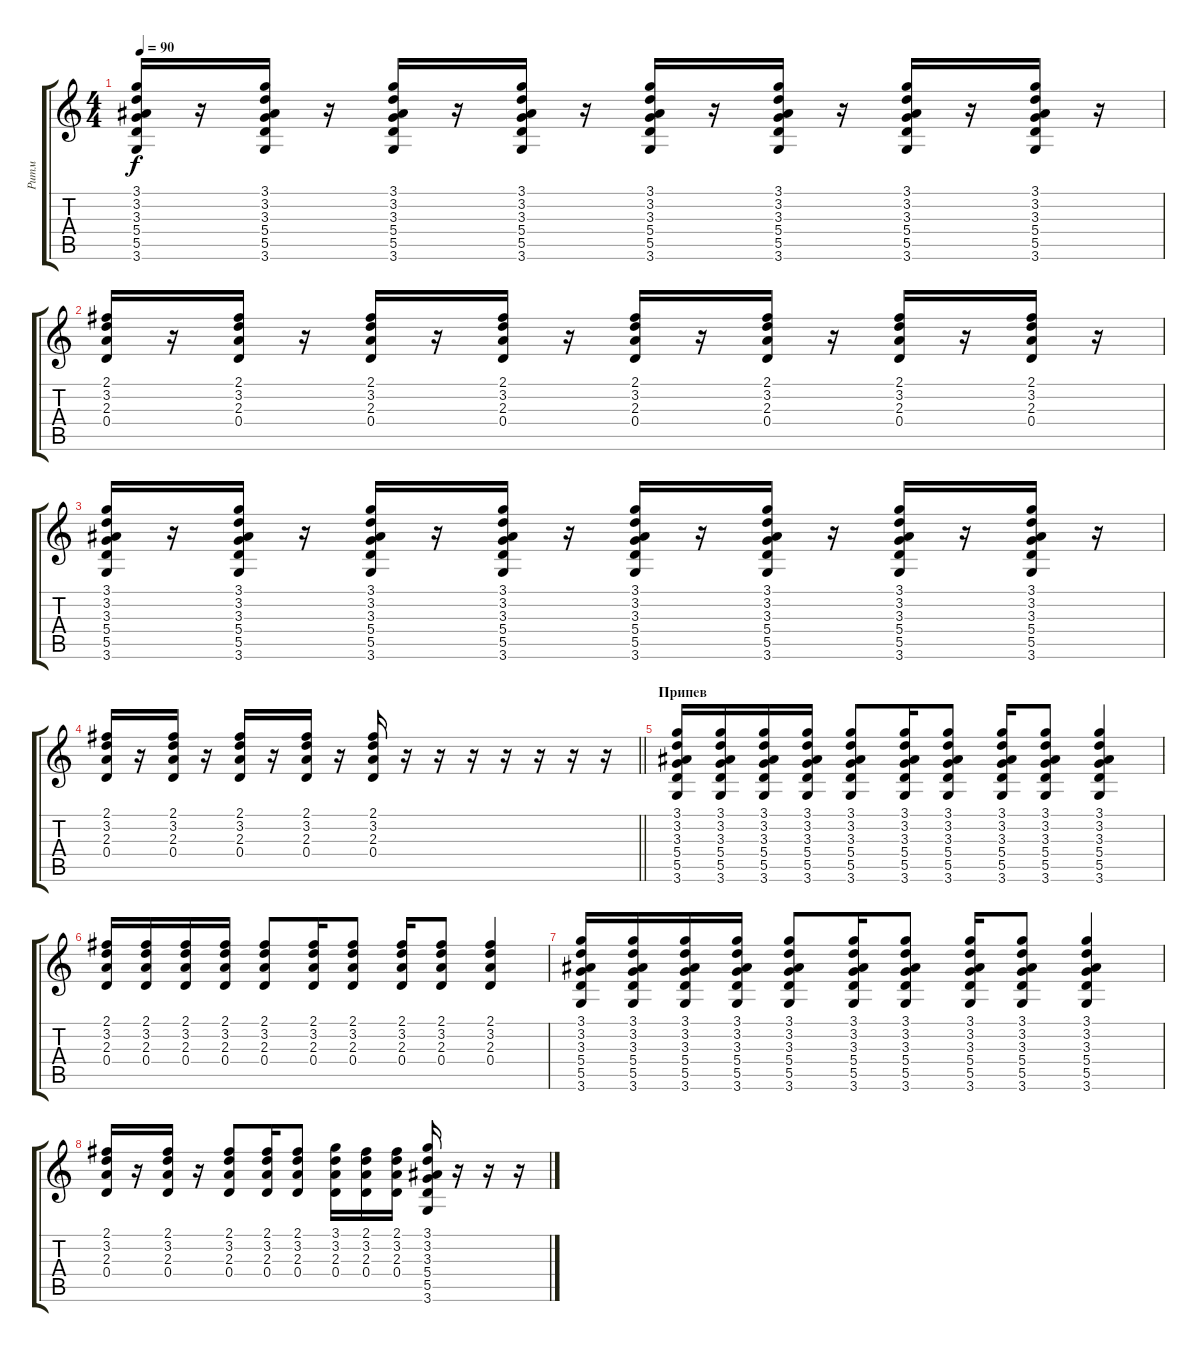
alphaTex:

\track ("Ритм" "Ритм") {instrument acousticguitarsteel}
\staff {score tabs}
\tuning (E4 B3 G3 D3 A2 E2) {hide}
\ts (4 4)
\tempo 90
\clef g2
\ks c
(3.1 3.2 3.3 5.4 5.5 3.6).16{dy f} r.16 (3.1 3.2 3.3 5.4 5.5 3.6).16 r.16 (3.1 3.2 3.3 5.4 5.5 3.6).16 r.16 (3.1 3.2 3.3 5.4 5.5 3.6).16 r.16 (3.1 3.2 3.3 5.4 5.5 3.6).16 r.16 (3.1 3.2 3.3 5.4 5.5 3.6).16 r.16 (3.1 3.2 3.3 5.4 5.5 3.6).16 r.16 (3.1 3.2 3.3 5.4 5.5 3.6).16 r.16 |
(2.1 3.2 2.3 0.4).16 r.16 (2.1 3.2 2.3 0.4).16 r.16 (2.1 3.2 2.3 0.4).16 r.16 (2.1 3.2 2.3 0.4).16 r.16 (2.1 3.2 2.3 0.4).16 r.16 (2.1 3.2 2.3 0.4).16 r.16 (2.1 3.2 2.3 0.4).16 r.16 (2.1 3.2 2.3 0.4).16 r.16 |
(3.1 3.2 3.3 5.4 5.5 3.6).16 r.16 (3.1 3.2 3.3 5.4 5.5 3.6).16 r.16 (3.1 3.2 3.3 5.4 5.5 3.6).16 r.16 (3.1 3.2 3.3 5.4 5.5 3.6).16 r.16 (3.1 3.2 3.3 5.4 5.5 3.6).16 r.16 (3.1 3.2 3.3 5.4 5.5 3.6).16 r.16 (3.1 3.2 3.3 5.4 5.5 3.6).16 r.16 (3.1 3.2 3.3 5.4 5.5 3.6).16 r.16 |
\barLineRight lightlight
(2.1 3.2 2.3 0.4).16 r.16 (2.1 3.2 2.3 0.4).16 r.16 (2.1 3.2 2.3 0.4).16 r.16 (2.1 3.2 2.3 0.4).16 r.16 (2.1 3.2 2.3 0.4).16 r.16 r.16 r.16 r.16 r.16 r.16 r.16 |
\section ("" "Припев")
(3.1 3.2 3.3 5.4 5.5 3.6).16 (3.1 3.2 3.3 5.4 5.5 3.6).16 (3.1 3.2 3.3 5.4 5.5 3.6).16 (3.1 3.2 3.3 5.4 5.5 3.6).16 (3.1 3.2 3.3 5.4 5.5 3.6).8 (3.1 3.2 3.3 5.4 5.5 3.6).16 (3.1 3.2 3.3 5.4 5.5 3.6).8 (3.1 3.2 3.3 5.4 5.5 3.6).16 (3.1 3.2 3.3 5.4 5.5 3.6).8 (3.1 3.2 3.3 5.4 5.5 3.6).4 |
(2.1 3.2 2.3 0.4).16 (2.1 3.2 2.3 0.4).16 (2.1 3.2 2.3 0.4).16 (2.1 3.2 2.3 0.4).16 (2.1 3.2 2.3 0.4).8 (2.1 3.2 2.3 0.4).16 (2.1 3.2 2.3 0.4).8 (2.1 3.2 2.3 0.4).16 (2.1 3.2 2.3 0.4).8 (2.1 3.2 2.3 0.4).4 |
(3.1 3.2 3.3 5.4 5.5 3.6).16 (3.1 3.2 3.3 5.4 5.5 3.6).16 (3.1 3.2 3.3 5.4 5.5 3.6).16 (3.1 3.2 3.3 5.4 5.5 3.6).16 (3.1 3.2 3.3 5.4 5.5 3.6).8 (3.1 3.2 3.3 5.4 5.5 3.6).16 (3.1 3.2 3.3 5.4 5.5 3.6).8 (3.1 3.2 3.3 5.4 5.5 3.6).16 (3.1 3.2 3.3 5.4 5.5 3.6).8 (3.1 3.2 3.3 5.4 5.5 3.6).4 |
(2.1 3.2 2.3 0.4).16 r.16 (2.1 3.2 2.3 0.4).16 r.16 (2.1 3.2 2.3 0.4).8 (2.1 3.2 2.3 0.4).16 (2.1 3.2 2.3 0.4).8 (3.1 3.2 2.3 0.4).16 (2.1 3.2 2.3 0.4).16 (2.1 3.2 2.3 0.4).16 (3.1 3.2 3.3 5.4 5.5 3.6).16 r.16 r.16 r.16
